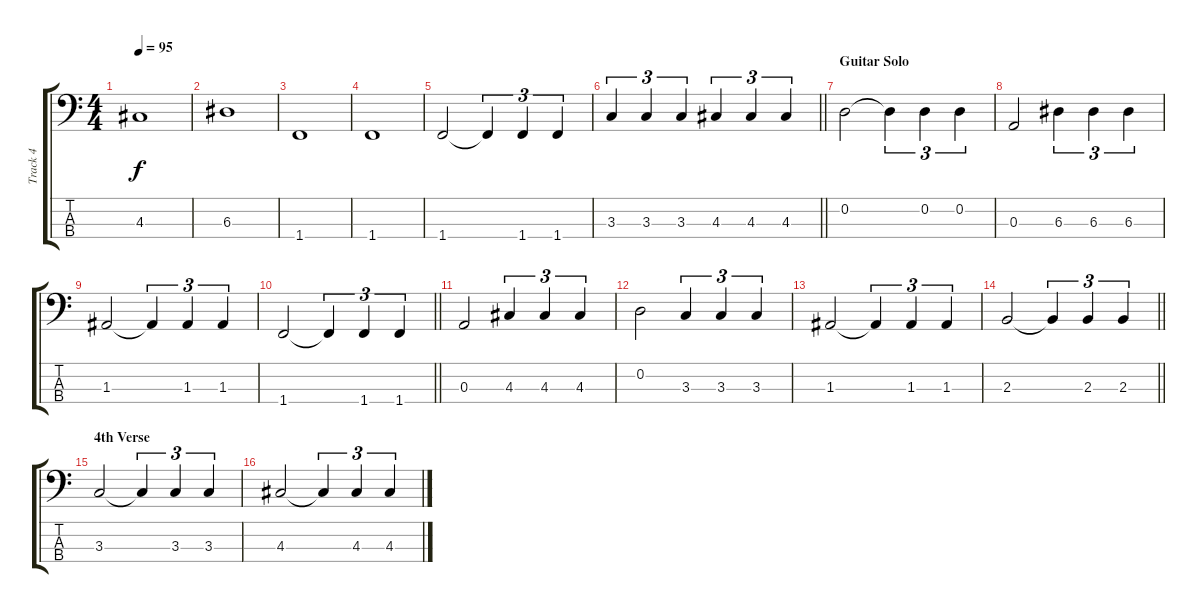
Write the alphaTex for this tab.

\track ("Track 4" "Track 4") {instrument electricbassfinger}
\staff {score tabs}
\tuning (G2 D2 A1 E1) {hide}
\ts (4 4)
\tempo 95
\clef f4
\ks c
4.3.1{dy f} |
6.3.1 |
1.4.1 |
1.4.1 |
1.4.2 1.4{t}.4{tu (3 2)} 1.4.4{tu (3 2)} 1.4.4{tu (3 2)} |
\barLineRight lightlight
3.3.4{tu (3 2)} 3.3.4{tu (3 2)} 3.3.4{tu (3 2)} 4.3.4{tu (3 2)} 4.3.4{tu (3 2)} 4.3.4{tu (3 2)} |
\section ("" "Guitar Solo")
0.2.2 0.2{t}.4{tu (3 2)} 0.2.4{tu (3 2)} 0.2.4{tu (3 2)} |
0.3.2 6.3.4{tu (3 2)} 6.3.4{tu (3 2)} 6.3.4{tu (3 2)} |
1.3.2 1.3{t}.4{tu (3 2)} 1.3.4{tu (3 2)} 1.3.4{tu (3 2)} |
\barLineRight lightlight
1.4.2 1.4{t}.4{tu (3 2)} 1.4.4{tu (3 2)} 1.4.4{tu (3 2)} |
0.3.2 4.3.4{tu (3 2)} 4.3.4{tu (3 2)} 4.3.4{tu (3 2)} |
0.2.2 3.3.4{tu (3 2)} 3.3.4{tu (3 2)} 3.3.4{tu (3 2)} |
1.3.2 1.3{t}.4{tu (3 2)} 1.3.4{tu (3 2)} 1.3.4{tu (3 2)} |
\barLineRight lightlight
2.3.2 2.3{t}.4{tu (3 2)} 2.3.4{tu (3 2)} 2.3.4{tu (3 2)} |
\section ("" "4th Verse")
3.3.2 3.3{t}.4{tu (3 2)} 3.3.4{tu (3 2)} 3.3.4{tu (3 2)} |
4.3.2 4.3{t}.4{tu (3 2)} 4.3.4{tu (3 2)} 4.3.4{tu (3 2)}
